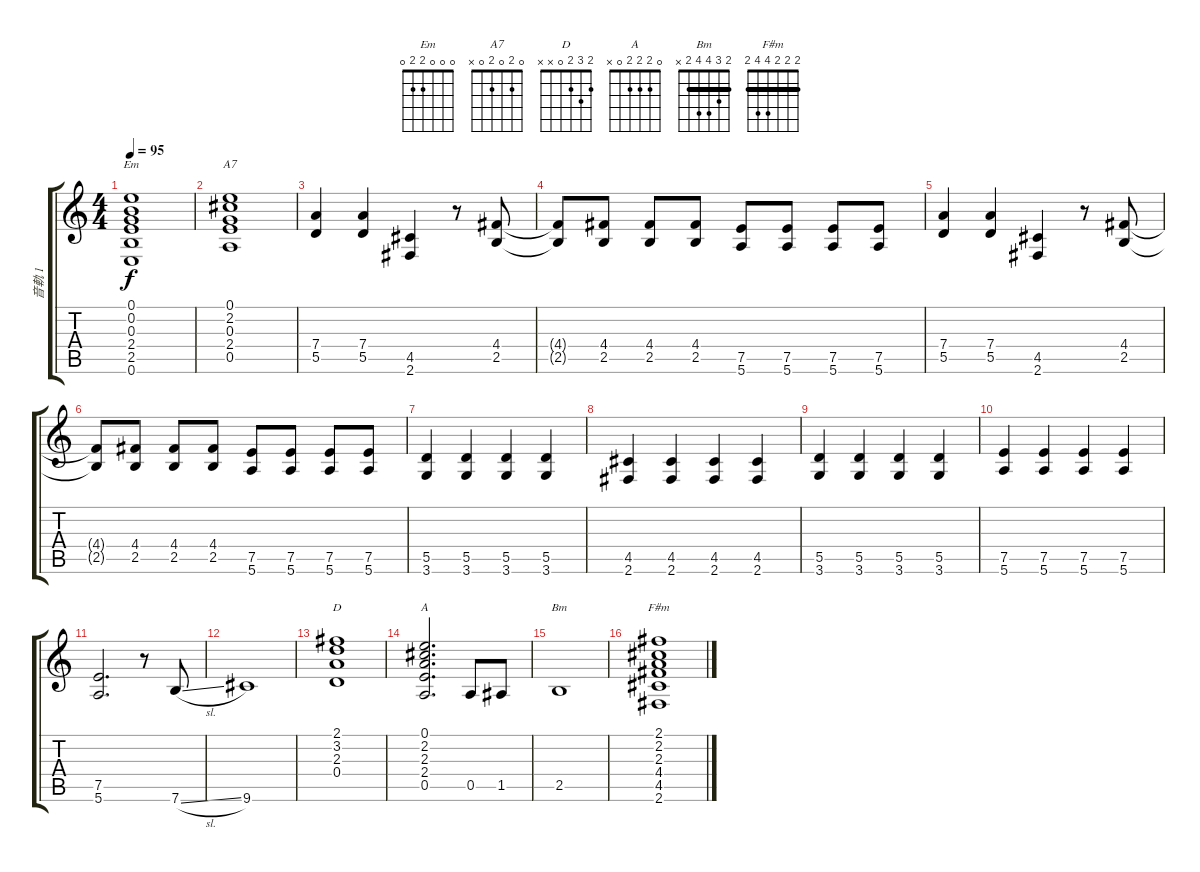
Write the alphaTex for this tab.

\track ("音軌 1" "音軌 1") {instrument electricguitarjazz}
\staff {score tabs}
\tuning (E4 B3 G3 D3 A2 E2) {hide}
\chord ("Em" 0 0 0 2 2 0)
\chord ("A7" 0 2 0 2 0 x)
\chord ("D" 2 3 2 0 x x)
\chord ("A" 0 2 2 2 0 x)
\chord ("Bm" 2 3 4 4 2 x) {barre 2}
\chord ("F#m" 2 2 2 4 4 2) {barre 2}
\ts (4 4)
\tempo 95
\clef g2
\ks c
(0.1 0.2 0.3 2.4 2.5 0.6).1{ch "Em" dy f} |
(0.1 2.2 0.3 2.4 0.5).1{ch "A7"} |
(7.4 5.5).4{instrument overdrivenguitar} (7.4 5.5).4 (4.5 2.6).4 r.8 (4.4 2.5).8 |
(4.4{t} 2.5{t}).8 (4.4 2.5).8 (4.4 2.5).8 (4.4 2.5).8 (7.5 5.6).8 (7.5 5.6).8 (7.5 5.6).8 (7.5 5.6).8 |
(7.4 5.5).4 (7.4 5.5).4 (4.5 2.6).4 r.8 (4.4 2.5).8 |
(4.4{t} 2.5{t}).8 (4.4 2.5).8 (4.4 2.5).8 (4.4 2.5).8 (7.5 5.6).8 (7.5 5.6).8 (7.5 5.6).8 (7.5 5.6).8 |
(5.5 3.6).4 (5.5 3.6).4 (5.5 3.6).4 (5.5 3.6).4 |
(4.5 2.6).4 (4.5 2.6).4 (4.5 2.6).4 (4.5 2.6).4 |
(5.5 3.6).4 (5.5 3.6).4 (5.5 3.6).4 (5.5 3.6).4 |
(7.5 5.6).4 (7.5 5.6).4 (7.5 5.6).4 (7.5 5.6).4 |
(7.5 5.6).2{d} r.8 7.6{sl}.8 |
9.6.1 |
(2.1 3.2 2.3 0.4).1{ch "D"} |
(0.1 2.2 2.3 2.4 0.5).2{d ch "A"} 0.5.8 1.5.8 |
2.5.1{ch "Bm"} |
(2.1 2.2 2.3 4.4 4.5 2.6).1{ch "F#m"}
